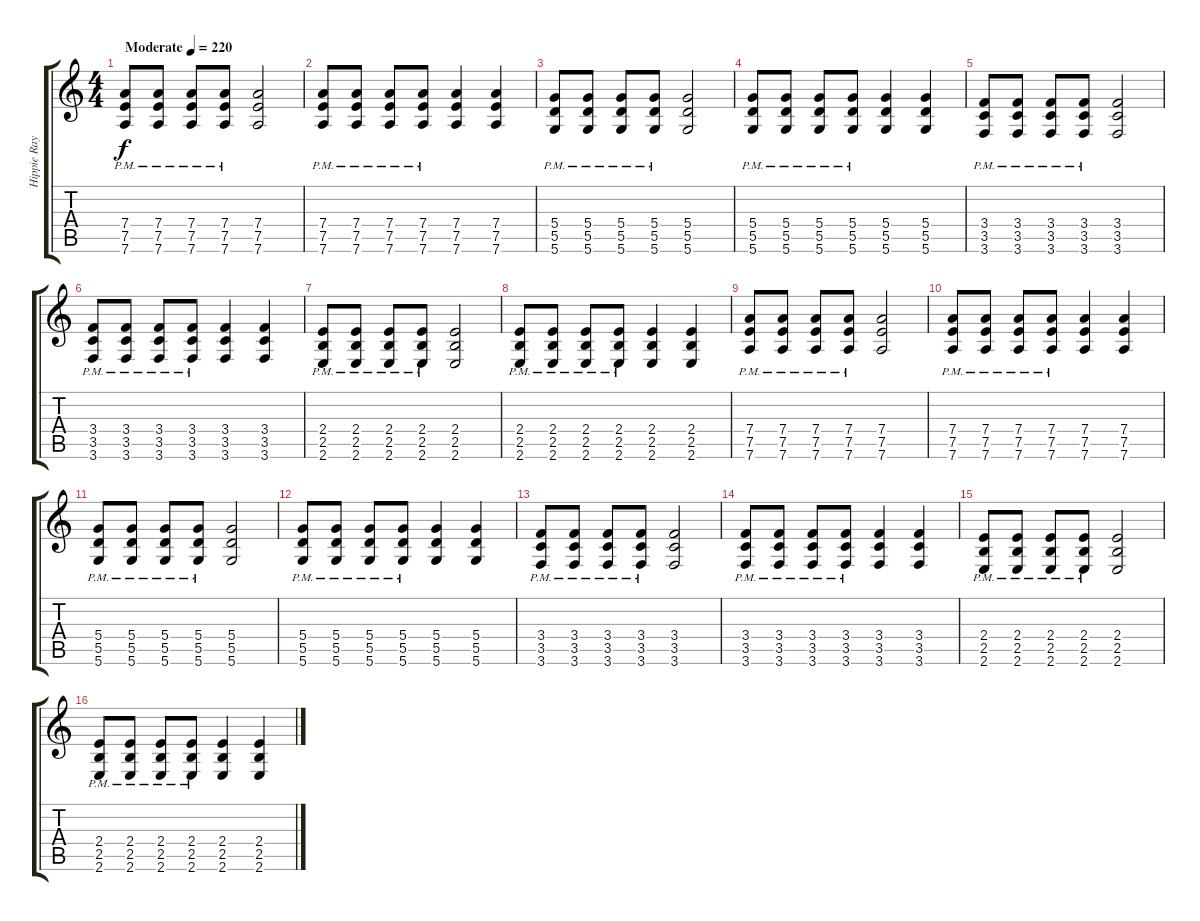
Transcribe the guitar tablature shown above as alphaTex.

\track ("Hippie Ray" "Hippie Ray") {instrument distortionguitar}
\staff {score tabs}
\tuning (E4 B3 G3 D3 A2 D2) {hide}
\ts (4 4)
\tempo (220 "Moderate")
\clef g2
\ks c
(7.4{pm} 7.5 7.6).8{dy f instrument distortionguitar} (7.4{pm} 7.5 7.6).8 (7.4{pm} 7.5 7.6).8 (7.4{pm} 7.5 7.6).8 (7.4 7.5 7.6).2 |
(7.4{pm} 7.5 7.6).8 (7.4{pm} 7.5 7.6).8 (7.4{pm} 7.5 7.6).8 (7.4{pm} 7.5 7.6).8 (7.4 7.5 7.6).4 (7.4 7.5 7.6).4 |
(5.4{pm} 5.5{pm} 5.6{pm}).8 (5.4{pm} 5.5{pm} 5.6{pm}).8 (5.4{pm} 5.5{pm} 5.6{pm}).8 (5.4{pm} 5.5{pm} 5.6{pm}).8 (5.4 5.5 5.6).2 |
(5.4{pm} 5.5{pm} 5.6{pm}).8 (5.4{pm} 5.5{pm} 5.6{pm}).8 (5.4{pm} 5.5{pm} 5.6{pm}).8 (5.4{pm} 5.5{pm} 5.6{pm}).8 (5.4 5.5 5.6).4 (5.4 5.5 5.6).4 |
(3.4{pm} 3.5{pm} 3.6{pm}).8 (3.4{pm} 3.5{pm} 3.6{pm}).8 (3.4{pm} 3.5{pm} 3.6{pm}).8 (3.4{pm} 3.5{pm} 3.6{pm}).8 (3.4 3.5 3.6).2 |
(3.4{pm} 3.5{pm} 3.6{pm}).8 (3.4{pm} 3.5{pm} 3.6{pm}).8 (3.4{pm} 3.5{pm} 3.6{pm}).8 (3.4{pm} 3.5{pm} 3.6{pm}).8 (3.4 3.5 3.6).4 (3.4 3.5 3.6).4 |
(2.4{pm} 2.5{pm} 2.6{pm}).8 (2.4{pm} 2.5{pm} 2.6{pm}).8 (2.4{pm} 2.5{pm} 2.6{pm}).8 (2.4{pm} 2.5{pm} 2.6{pm}).8 (2.4 2.5 2.6).2 |
(2.4{pm} 2.5{pm} 2.6{pm}).8 (2.4{pm} 2.5{pm} 2.6{pm}).8 (2.4{pm} 2.5{pm} 2.6{pm}).8 (2.4{pm} 2.5{pm} 2.6{pm}).8 (2.4 2.5 2.6).4 (2.4 2.5 2.6).4 |
(7.4{pm} 7.5 7.6).8 (7.4{pm} 7.5 7.6).8 (7.4{pm} 7.5 7.6).8 (7.4{pm} 7.5 7.6).8 (7.4 7.5 7.6).2 |
(7.4{pm} 7.5 7.6).8 (7.4{pm} 7.5 7.6).8 (7.4{pm} 7.5 7.6).8 (7.4{pm} 7.5 7.6).8 (7.4 7.5 7.6).4 (7.4 7.5 7.6).4 |
(5.4{pm} 5.5{pm} 5.6{pm}).8 (5.4{pm} 5.5{pm} 5.6{pm}).8 (5.4{pm} 5.5{pm} 5.6{pm}).8 (5.4{pm} 5.5{pm} 5.6{pm}).8 (5.4 5.5 5.6).2 |
(5.4{pm} 5.5{pm} 5.6{pm}).8 (5.4{pm} 5.5{pm} 5.6{pm}).8 (5.4{pm} 5.5{pm} 5.6{pm}).8 (5.4{pm} 5.5{pm} 5.6{pm}).8 (5.4 5.5 5.6).4 (5.4 5.5 5.6).4 |
(3.4{pm} 3.5{pm} 3.6{pm}).8 (3.4{pm} 3.5{pm} 3.6{pm}).8 (3.4{pm} 3.5{pm} 3.6{pm}).8 (3.4{pm} 3.5{pm} 3.6{pm}).8 (3.4 3.5 3.6).2 |
(3.4{pm} 3.5{pm} 3.6{pm}).8 (3.4{pm} 3.5{pm} 3.6{pm}).8 (3.4{pm} 3.5{pm} 3.6{pm}).8 (3.4{pm} 3.5{pm} 3.6{pm}).8 (3.4 3.5 3.6).4 (3.4 3.5 3.6).4 |
(2.4{pm} 2.5{pm} 2.6{pm}).8 (2.4{pm} 2.5{pm} 2.6{pm}).8 (2.4{pm} 2.5{pm} 2.6{pm}).8 (2.4{pm} 2.5{pm} 2.6{pm}).8 (2.4 2.5 2.6).2 |
(2.4{pm} 2.5{pm} 2.6{pm}).8 (2.4{pm} 2.5{pm} 2.6{pm}).8 (2.4{pm} 2.5{pm} 2.6{pm}).8 (2.4{pm} 2.5{pm} 2.6{pm}).8 (2.4 2.5 2.6).4 (2.4 2.5 2.6).4
